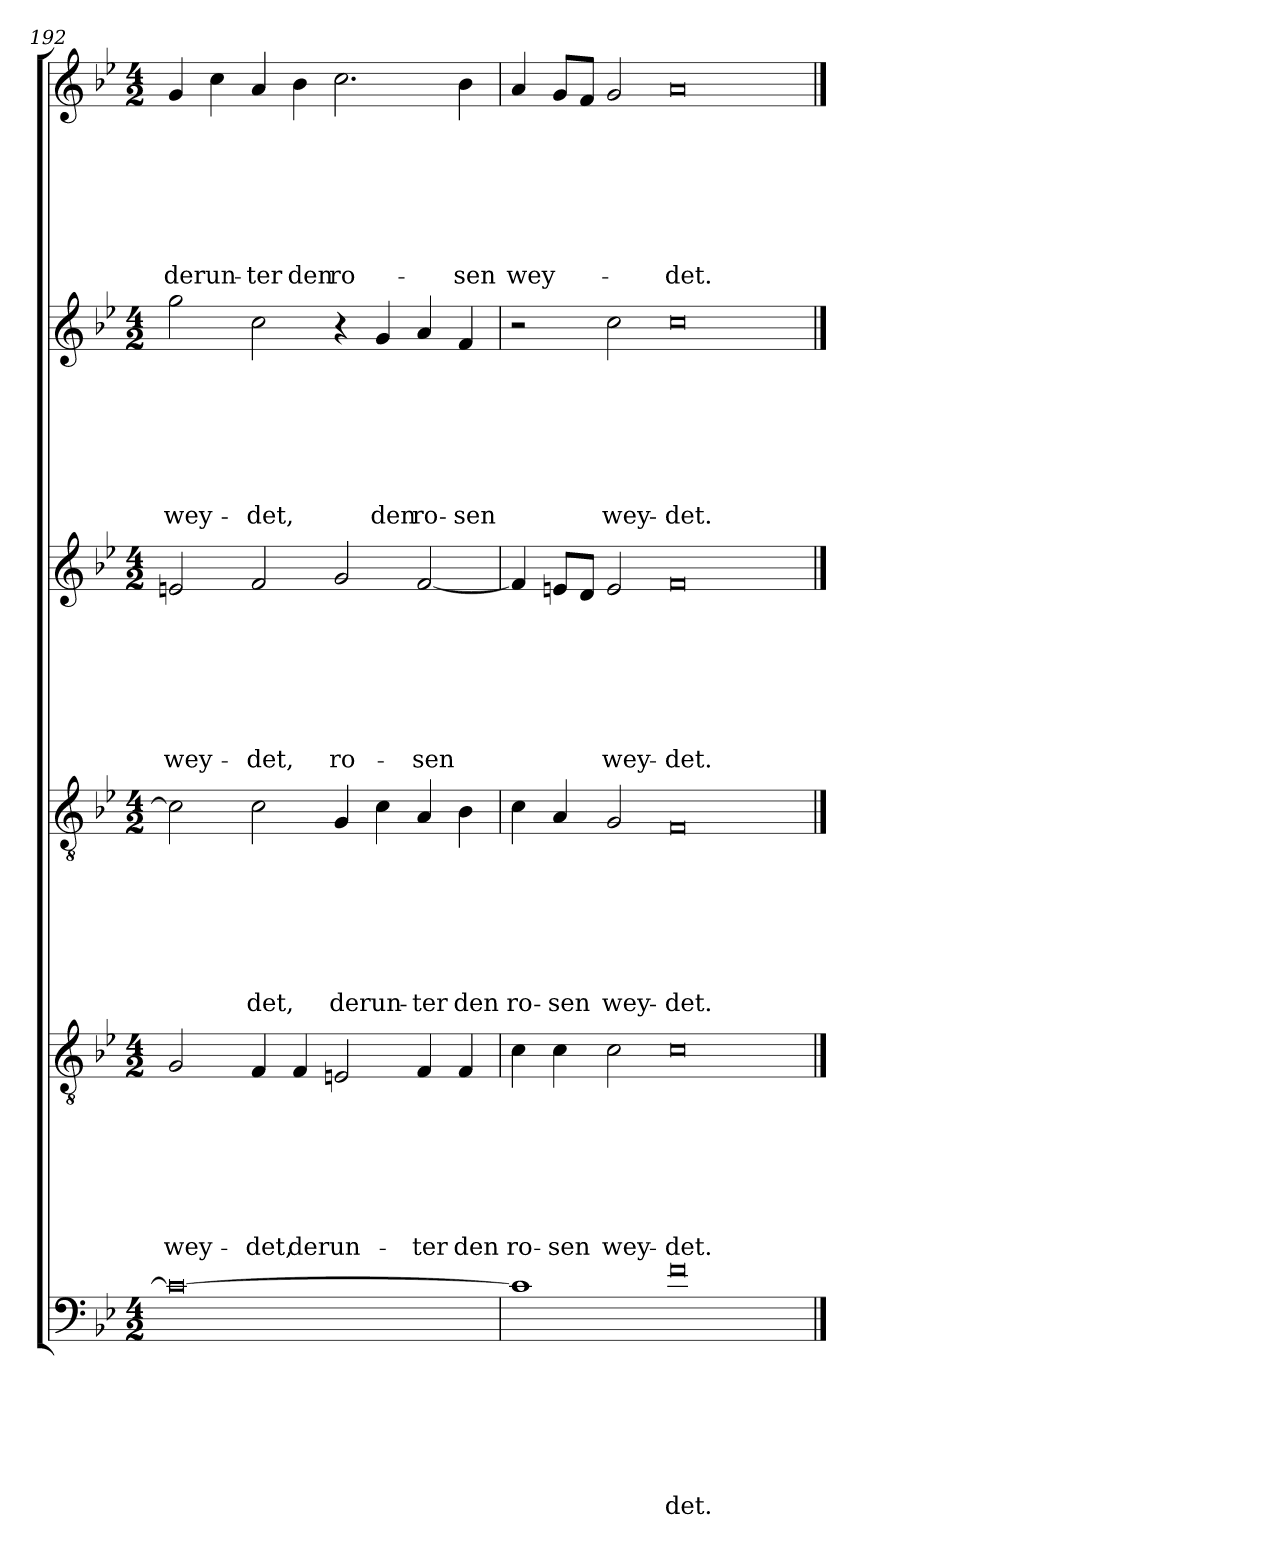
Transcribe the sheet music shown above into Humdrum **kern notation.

**kern	**text	**text	**text	**text	**text	**text	**text	**kern	**text	**text	**text	**text	**text	**text	**text	**kern	**text	**text	**text	**text	**text	**text	**text	**kern	**text	**text	**text	**text	**text	**text	**text	**kern	**text	**text	**text	**text	**text	**text	**text	**kern	**text	**text	**text	**text	**text	**text	**text
*part6	*part6	*part6	*part6	*part6	*part6	*part6	*part6	*part5	*part5	*part5	*part5	*part5	*part5	*part5	*part5	*part4	*part4	*part4	*part4	*part4	*part4	*part4	*part4	*part3	*part3	*part3	*part3	*part3	*part3	*part3	*part3	*part2	*part2	*part2	*part2	*part2	*part2	*part2	*part2	*part1	*part1	*part1	*part1	*part1	*part1	*part1	*part1
*staff6	*staff6	*staff6	*staff6	*staff6	*staff6	*staff6	*staff6	*staff5	*staff5	*staff5	*staff5	*staff5	*staff5	*staff5	*staff5	*staff4	*staff4	*staff4	*staff4	*staff4	*staff4	*staff4	*staff4	*staff3	*staff3	*staff3	*staff3	*staff3	*staff3	*staff3	*staff3	*staff2	*staff2	*staff2	*staff2	*staff2	*staff2	*staff2	*staff2	*staff1	*staff1	*staff1	*staff1	*staff1	*staff1	*staff1	*staff1
*clefF4	*	*	*	*	*	*	*	*clefGv2	*	*	*	*	*	*	*	*clefGv2	*	*	*	*	*	*	*	*clefG2	*	*	*	*	*	*	*	*clefG2	*	*	*	*	*	*	*	*clefG2	*	*	*	*	*	*	*
*ITrd8c14	*	*	*	*	*	*	*	*	*	*	*	*	*	*	*	*	*	*	*	*	*	*	*	*	*	*	*	*	*	*	*	*	*	*	*	*	*	*	*	*	*	*	*	*	*	*	*
*k[b-e-]	*	*	*	*	*	*	*	*k[b-e-]	*	*	*	*	*	*	*	*k[b-e-]	*	*	*	*	*	*	*	*k[b-e-]	*	*	*	*	*	*	*	*k[b-e-]	*	*	*	*	*	*	*	*k[b-e-]	*	*	*	*	*	*	*
*B-:	*	*	*	*	*	*	*	*B-:	*	*	*	*	*	*	*	*B-:	*	*	*	*	*	*	*	*B-:	*	*	*	*	*	*	*	*B-:	*	*	*	*	*	*	*	*B-:	*	*	*	*	*	*	*
*M4/2	*	*	*	*	*	*	*	*M4/2	*	*	*	*	*	*	*	*M4/2	*	*	*	*	*	*	*	*M4/2	*	*	*	*	*	*	*	*M4/2	*	*	*	*	*	*	*	*M4/2	*	*	*	*	*	*	*
=192	=192	=192	=192	=192	=192	=192	=192	=192	=192	=192	=192	=192	=192	=192	=192	=192	=192	=192	=192	=192	=192	=192	=192	=192	=192	=192	=192	=192	=192	=192	=192	=192	=192	=192	=192	=192	=192	=192	=192	=192	=192	=192	=192	=192	=192	=192	=192
!	!	!	!	!	!	!	!	!	!	!	!	!	!	!	!LO:LY:b	!	!	!	!	!	!	!	!	!	!	!	!	!	!	!	!LO:LY:b	!	!	!	!	!	!	!	!LO:LY:b	!	!	!	!	!	!	!	!LO:LY:b
0C_	.	.	.	.	.	.	.	2G/	.	.	.	.	.	.	wey-	2c\]	.	.	.	.	.	.	.	2en/	.	.	.	.	.	.	wey-	2gg\	.	.	.	.	.	.	wey-	4g/	.	.	.	.	.	.	der
!	!	!	!	!	!	!	!	!	!	!	!	!	!	!	!	!	!	!	!	!	!	!	!	!	!	!	!	!	!	!	!	!	!	!	!	!	!	!	!	!	!	!	!	!	!	!	!LO:LY:b
.	.	.	.	.	.	.	.	.	.	.	.	.	.	.	.	.	.	.	.	.	.	.	.	.	.	.	.	.	.	.	.	.	.	.	.	.	.	.	.	4cc\	.	.	.	.	.	.	un-
!	!	!	!	!	!	!	!	!	!	!	!	!	!	!	!LO:LY:b	!	!	!	!	!	!	!	!LO:LY:b	!	!	!	!	!	!	!	!LO:LY:b	!	!	!	!	!	!	!	!LO:LY:b	!	!	!	!	!	!	!	!LO:LY:b
.	.	.	.	.	.	.	.	4F/	.	.	.	.	.	.	-det,	2c\	.	.	.	.	.	.	-det,	2f/	.	.	.	.	.	.	-det,	2cc\	.	.	.	.	.	.	-det,	4a/	.	.	.	.	.	.	-ter
!	!	!	!	!	!	!	!	!	!	!	!	!	!	!	!LO:LY:b	!	!	!	!	!	!	!	!	!	!	!	!	!	!	!	!	!	!	!	!	!	!	!	!	!	!	!	!	!	!	!	!LO:LY:b
.	.	.	.	.	.	.	.	4F/	.	.	.	.	.	.	der	.	.	.	.	.	.	.	.	.	.	.	.	.	.	.	.	.	.	.	.	.	.	.	.	4b-\	.	.	.	.	.	.	den
!	!	!	!	!	!	!	!	!	!	!	!	!	!	!	!LO:LY:b	!	!	!	!	!	!	!	!LO:LY:b	!	!	!	!	!	!	!	!LO:LY:b	!	!	!	!	!	!	!	!	!	!	!	!	!	!	!	!LO:LY:b
.	.	.	.	.	.	.	.	2En/	.	.	.	.	.	.	un-	4G/	.	.	.	.	.	.	der	2g/	.	.	.	.	.	.	ro-	4r	.	.	.	.	.	.	.	2.cc\	.	.	.	.	.	.	ro-
!	!	!	!	!	!	!	!	!	!	!	!	!	!	!	!	!	!	!	!	!	!	!	!LO:LY:b	!	!	!	!	!	!	!	!	!	!	!	!	!	!	!	!LO:LY:b	!	!	!	!	!	!	!	!
.	.	.	.	.	.	.	.	.	.	.	.	.	.	.	.	4c\	.	.	.	.	.	.	un-	.	.	.	.	.	.	.	.	4g/	.	.	.	.	.	.	den	.	.	.	.	.	.	.	.
!	!	!	!	!	!	!	!	!	!	!	!	!	!	!	!LO:LY:b	!	!	!	!	!	!	!	!LO:LY:b	!	!	!	!	!	!	!	!LO:LY:b	!	!	!	!	!	!	!	!LO:LY:b	!	!	!	!	!	!	!	!
.	.	.	.	.	.	.	.	4F/	.	.	.	.	.	.	-ter	4A/	.	.	.	.	.	.	-ter	[2f/	.	.	.	.	.	.	-sen	4a/	.	.	.	.	.	.	ro-	.	.	.	.	.	.	.	.
!	!	!	!	!	!	!	!	!	!	!	!	!	!	!	!LO:LY:b	!	!	!	!	!	!	!	!LO:LY:b	!	!	!	!	!	!	!	!	!	!	!	!	!	!	!	!LO:LY:b	!	!	!	!	!	!	!	!LO:LY:b
.	.	.	.	.	.	.	.	4F/	.	.	.	.	.	.	den	4B-\	.	.	.	.	.	.	den	.	.	.	.	.	.	.	.	4f/	.	.	.	.	.	.	-sen	4b-\	.	.	.	.	.	.	-sen
=193	=193	=193	=193	=193	=193	=193	=193	=193	=193	=193	=193	=193	=193	=193	=193	=193	=193	=193	=193	=193	=193	=193	=193	=193	=193	=193	=193	=193	=193	=193	=193	=193	=193	=193	=193	=193	=193	=193	=193	=193	=193	=193	=193	=193	=193	=193	=193
!	!	!	!	!	!	!	!	!	!	!	!	!	!	!	!LO:LY:b	!	!	!	!	!	!	!	!LO:LY:b	!	!	!	!	!	!	!	!	!	!	!	!	!	!	!	!	!	!	!	!	!	!	!	!LO:LY:b
1C]	.	.	.	.	.	.	.	4c\	.	.	.	.	.	.	ro-	4c\	.	.	.	.	.	.	ro-	4f/]	.	.	.	.	.	.	.	2r	.	.	.	.	.	.	.	4a/	.	.	.	.	.	.	wey-
!	!	!	!	!	!	!	!	!	!	!	!	!	!	!	!LO:LY:b	!	!	!	!	!	!	!	!LO:LY:b	!	!	!	!	!	!	!	!	!	!	!	!	!	!	!	!	!	!	!	!	!	!	!	!
.	.	.	.	.	.	.	.	4c\	.	.	.	.	.	.	-sen	4A/	.	.	.	.	.	.	-sen	8en/L	.	.	.	.	.	.	.	.	.	.	.	.	.	.	.	8g/L	.	.	.	.	.	.	.
.	.	.	.	.	.	.	.	.	.	.	.	.	.	.	.	.	.	.	.	.	.	.	.	8d/J	.	.	.	.	.	.	.	.	.	.	.	.	.	.	.	8f/J	.	.	.	.	.	.	.
!	!	!	!	!	!	!	!	!	!	!	!	!	!	!	!LO:LY:b	!	!	!	!	!	!	!	!LO:LY:b	!	!	!	!	!	!	!	!LO:LY:b	!	!	!	!	!	!	!	!LO:LY:b	!	!	!	!	!	!	!	!
.	.	.	.	.	.	.	.	2c\	.	.	.	.	.	.	wey-	2G/	.	.	.	.	.	.	wey-	2e/	.	.	.	.	.	.	wey-	2cc\	.	.	.	.	.	.	wey-	2g/	.	.	.	.	.	.	.
!	!	!	!	!	!	!	!LO:LY:b	!	!	!	!	!	!	!	!LO:LY:b	!	!	!	!	!	!	!	!LO:LY:b	!	!	!	!	!	!	!	!LO:LY:b	!	!	!	!	!	!	!	!LO:LY:b	!	!	!	!	!	!	!	!LO:LY:b
0F	.	.	.	.	.	.	-det.	0c	.	.	.	.	.	.	-det.	0F	.	.	.	.	.	.	-det.	0f	.	.	.	.	.	.	-det.	0cc	.	.	.	.	.	.	-det.	0a	.	.	.	.	.	.	-det.
==	==	==	==	==	==	==	==	==	==	==	==	==	==	==	==	==	==	==	==	==	==	==	==	==	==	==	==	==	==	==	==	==	==	==	==	==	==	==	==	==	==	==	==	==	==	==	==
*-	*-	*-	*-	*-	*-	*-	*-	*-	*-	*-	*-	*-	*-	*-	*-	*-	*-	*-	*-	*-	*-	*-	*-	*-	*-	*-	*-	*-	*-	*-	*-	*-	*-	*-	*-	*-	*-	*-	*-	*-	*-	*-	*-	*-	*-	*-	*-
